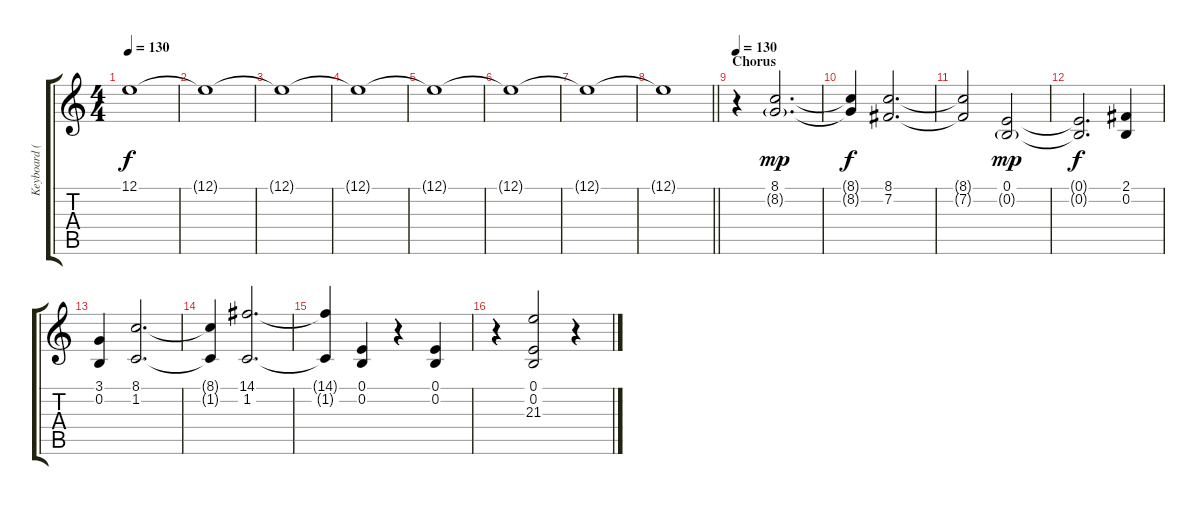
\track ("Keyboard (Whistle)" "Keyboard (") {instrument whistle}
\staff {score tabs}
\tuning (E4 B3 G3 D3 A2 E2) {hide}
\ts (4 4)
\tempo 130
\clef g2
\ks c
12.1.1{dy f volume 6} |
12.1{t}.1 |
12.1{t}.1 |
12.1{t}.1 |
12.1{t}.1 |
12.1{t}.1 |
12.1{t}.1 |
\barLineRight lightlight
12.1{t}.1 |
\section ("" "Chorus")
\tempo 130
r.4 (8.1 8.2{g}).2{d dy mp instrument pad4choir} |
(8.1{t} 8.2{t}).4{dy f} (8.1 7.2).2{d} |
(8.1{t} 7.2{t}).2 (0.1 0.2{g}).2{dy mp} |
(0.1{t} 0.2{t}).2{d dy f} (2.1 0.2).4 |
(3.1 0.2).4 (8.1 1.2).2{d} |
(8.1{t} 1.2{t}).4 (14.1 1.2).2{d} |
(14.1{t} 1.2{t}).4 (0.1 0.2).4 r.4 (0.1 0.2).4 |
r.4 (0.1 0.2 21.3).2 r.4
